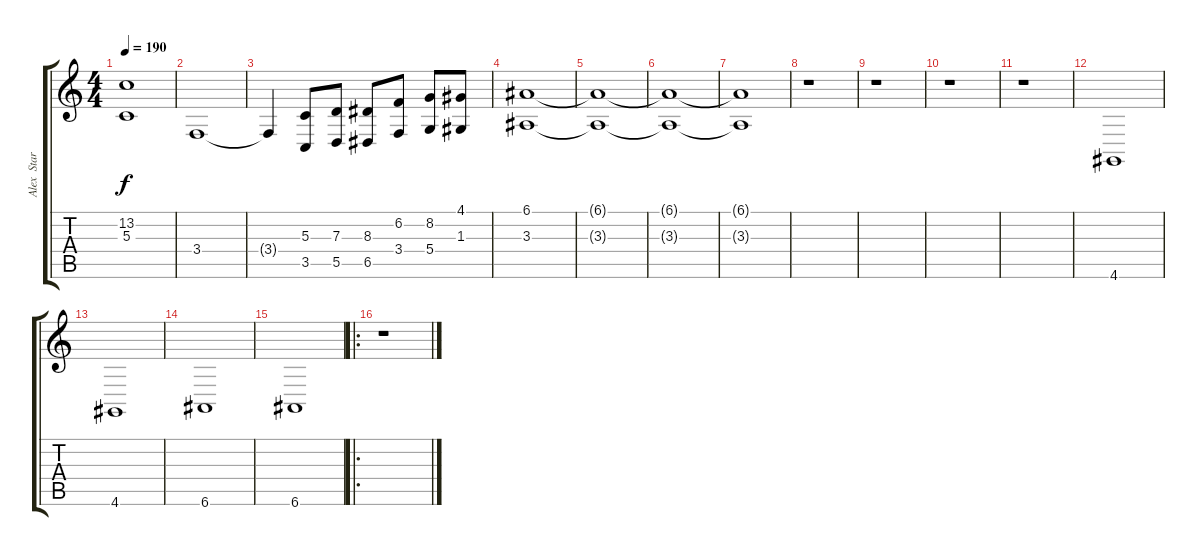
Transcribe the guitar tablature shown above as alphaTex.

\track ("Alex  Staropli 2" "Alex  Star") {instrument brasssection}
\staff {score tabs}
\tuning (E4 B3 G3 D3 A2 E2) {hide}
\ts (4 4)
\tempo 190
\clef g2
\ks c
(13.2{t} 5.3{t}).1{dy f} |
3.4.1 |
3.4{t}.4 (5.3 3.5).8 (7.3 5.5).8 (8.3 6.5).8 (6.2 3.4).8 (8.2 5.4).8 (4.1 1.3).8 |
(6.1 3.3).1 |
(6.1{t} 3.3{t}).1 |
(6.1{t} 3.3{t}).1 |
(6.1{t} 3.3{t}).1 |
r.1 |
r.1 |
r.1 |
r.1 |
4.6.1{instrument timpani} |
4.6.1 |
6.6.1 |
6.6.1 |
\ro
r.1
